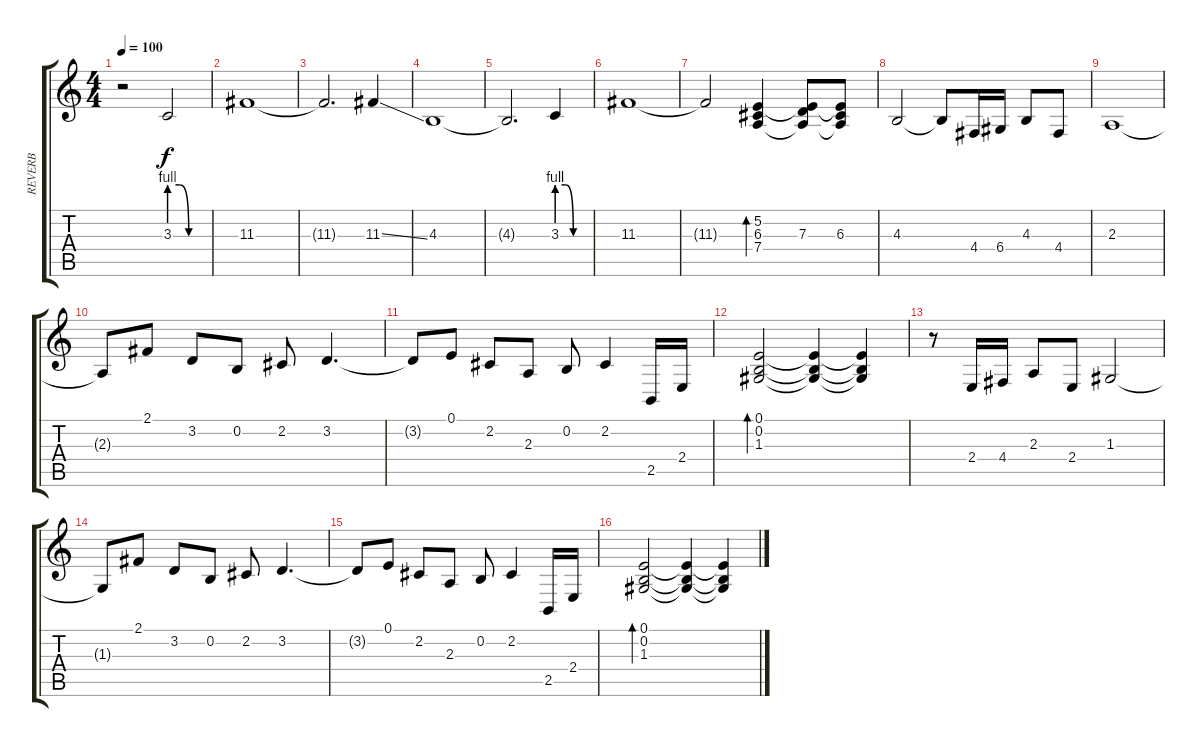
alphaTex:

\track ("REVERB" "REVERB") {instrument fx6goblins}
\staff {score tabs}
\tuning (E4 B3 G3 D3 A2 E2) {hide}
\ts (4 4)
\tempo 100
\clef g2
\ks c
r.2{dy f instrument fx6goblins} 3.3{be (custom 0 4 15 4 30 0 60 0)}.2 |
11.3.1 |
11.3{t}.2{d} 11.3{ss}.4 |
4.3.1 |
4.3{t}.2{d} 3.3{be (custom 0 4 15 4 30 0 60 0)}.4 |
11.3.1 |
11.3{t}.2 (5.2 6.3 7.4).4{bd 480} (5.2{t} 7.3 7.4{t}).8 (5.2{t} 6.3 7.4{t}).8 |
4.3.2 4.3{t}.8 4.4.16 6.4.16 4.3.8 4.4.8 |
2.3.1 |
2.3{t}.8 2.1.8 3.2.8 0.2.8 2.2.8 3.2.4{d} |
3.2{t}.8 0.1.8 2.2.8 2.3.8 0.2.8 2.2.4 2.5.16 2.4.16 |
(0.1 0.2 1.3).2{bd 480} (0.1{t} 0.2{t} 1.3{t}).4 (0.1{t} 0.2{t} 1.3{t}).4 |
r.8 2.4.16 4.4.16 2.3.8 2.4.8 1.3.2 |
1.3{t}.8 2.1.8 3.2.8 0.2.8 2.2.8 3.2.4{d} |
3.2{t}.8 0.1.8 2.2.8 2.3.8 0.2.8 2.2.4 2.5.16 2.4.16 |
(0.1 0.2 1.3).2{bd 480} (0.1{t} 0.2{t} 1.3{t}).4 (0.1{t} 0.2{t} 1.3{t}).4
